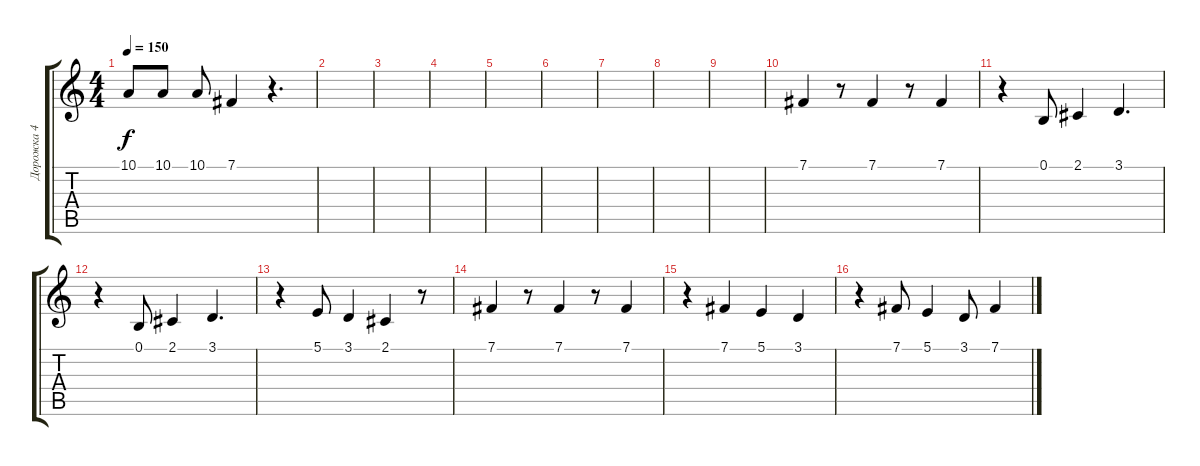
\track ("Дорожка 4" "Дорожка 4") {instrument tenorsax}
\staff {score tabs}
\tuning (B3 Gb3 D3 A2 E2 B1) {hide}
\ts (4 4)
\tempo 150
\clef g2
\ks c
10.1.8{dy f} 10.1.8 10.1.8 7.1.4 r.4{d} |
|
|
|
|
|
|
|
|
7.1.4 r.8 7.1.4 r.8 7.1.4 |
r.4 0.1.8 2.1.4 3.1.4{d} |
r.4 0.1.8 2.1.4 3.1.4{d} |
r.4 5.1.8 3.1.4 2.1.4 r.8 |
7.1.4 r.8 7.1.4 r.8 7.1.4 |
r.4 7.1.4 5.1.4 3.1.4 |
r.4 7.1.8 5.1.4 3.1.8 7.1.4
